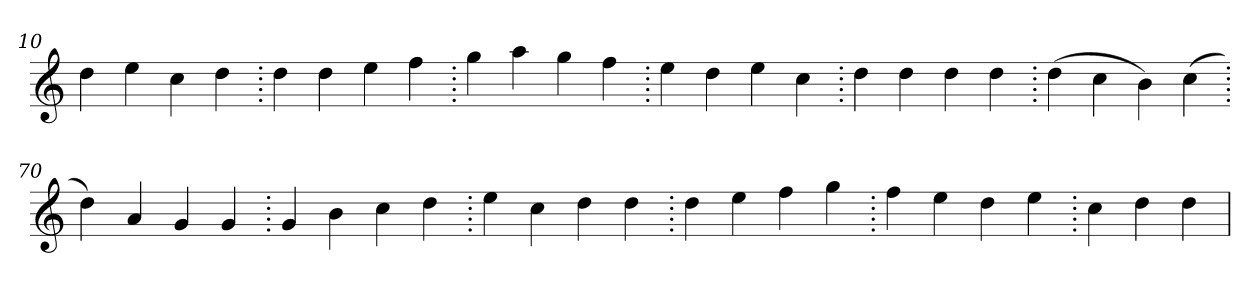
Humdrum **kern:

**kern
*part1
*staff1
*clefG2
=10.
4dd
4ee
4cc
4dd
=20.
4dd
4dd
4ee
4ff
=30.
4gg
4aa
4gg
4ff
=40.
4ee
4dd
4ee
4cc
=50.
4dd
4dd
4dd
4dd
=60.
(>4dd
4cc
4b)
(>4cc
=70.
4dd)
4a
4g
4g
=80.
4g
4b
4cc
4dd
=90.
4ee
4cc
4dd
4dd
=100.
4dd
4ee
4ff
4gg
=110.
4ff
4ee
4dd
4ee
=120.
4cc
4dd
4dd
=
*-
